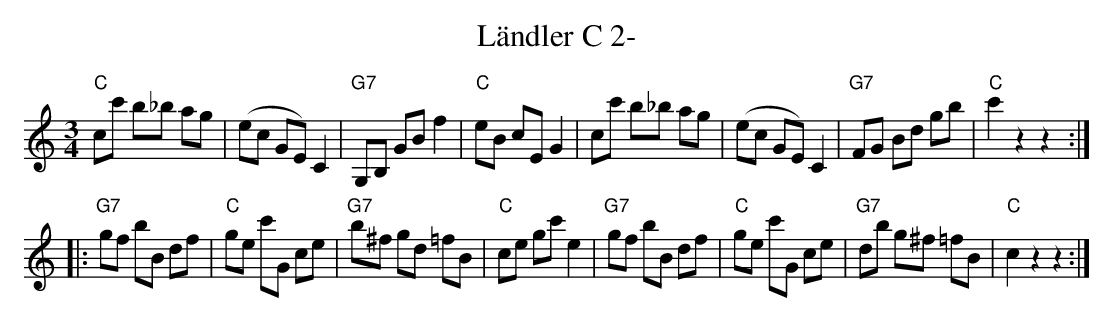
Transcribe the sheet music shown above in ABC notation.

X:1
T:Ländler C 2-
M:3/4
L:1/8
K:Cmaj
"C"cc' b_b ag | (ec GE) C2 | "G7"G,B, GB f2 | "C"eB cE G2 | cc' b_b ag | (ec GE) C2 | "G7"FG Bd gb | "C"c'2 z2z2 :|
|: "G7"gf bB df | "C"ge c'G ce | "G7"b^f gd =fB | "C"ce gc' e2 | "G7"gf bB df | "C"ge c'G ce | "G7"db g^f =fB | "C"c2z2z2 :|
